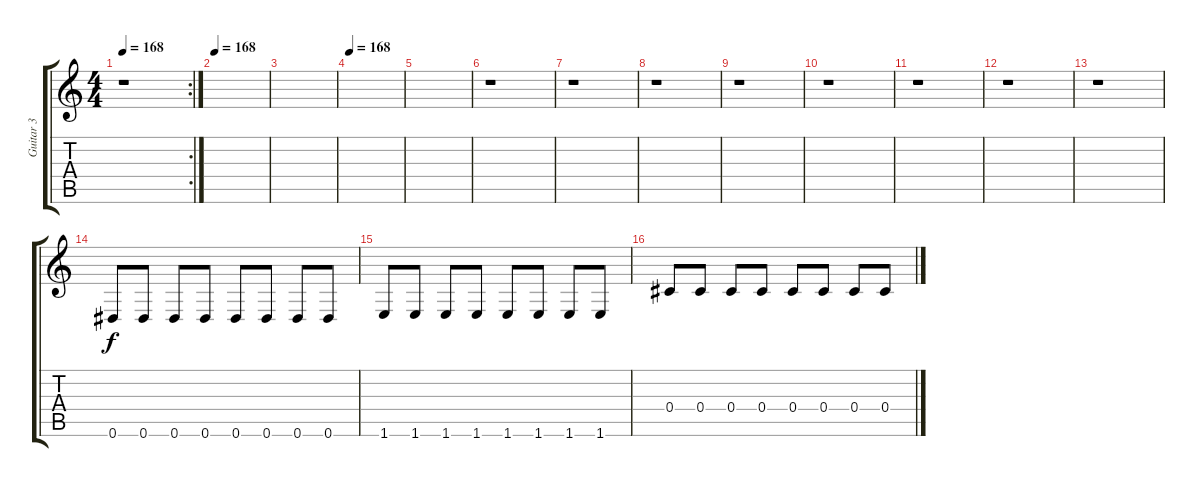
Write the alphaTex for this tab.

\track ("Guitar 3" "Guitar 3") {instrument electricguitarclean}
\staff {score tabs}
\tuning (Eb4 Bb3 Gb3 Db3 Ab2 Eb2) {hide}
\rc 2
\ts (4 4)
\tempo 168
\clef g2
\ks c
r.1{dy f} |
\tempo 168
|
|
\tempo 168
|
|
r.1 |
r.1 |
r.1 |
r.1 |
r.1 |
r.1 |
r.1 |
r.1 |
0.6.8 0.6.8 0.6.8 0.6.8 0.6.8 0.6.8 0.6.8 0.6.8 |
1.6.8 1.6.8 1.6.8 1.6.8 1.6.8 1.6.8 1.6.8 1.6.8 |
0.4.8 0.4.8 0.4.8 0.4.8 0.4.8 0.4.8 0.4.8 0.4.8
